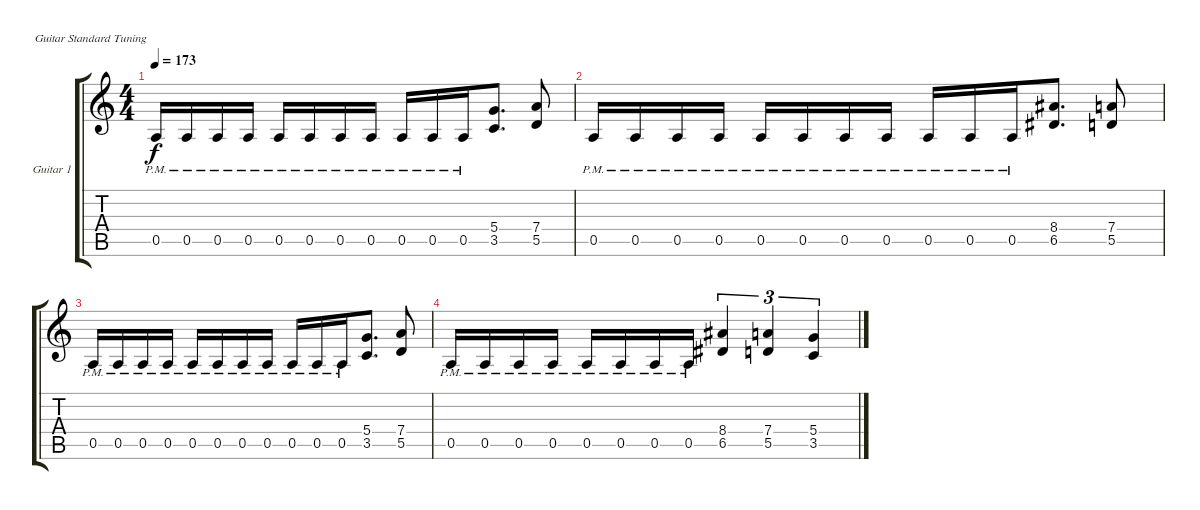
\bracketExtendMode groupsimilarinstruments
\firstSystemTrackNameOrientation horizontal
\otherSystemsTrackNameOrientation horizontal
\track ("Guitar 1" "Guitar 1") {instrument distortionguitar}
\staff {score tabs}
\tuning (E4 B3 G3 D3 A2 E2)
\ts (4 4)
\tempo 173
\clef g2
\ks c
0.5{pm}.16{dy f} 0.5{pm}.16 0.5{pm}.16 0.5{pm}.16 0.5{pm}.16 0.5{pm}.16 0.5{pm}.16 0.5{pm}.16 0.5{pm}.16 0.5{pm}.16 0.5{pm}.16 (5.4 3.5).8{d} (7.4 5.5).8 |
0.5{pm}.16 0.5{pm}.16 0.5{pm}.16 0.5{pm}.16 0.5{pm}.16 0.5{pm}.16 0.5{pm}.16 0.5{pm}.16 0.5{pm}.16 0.5{pm}.16 0.5{pm}.16 (8.4 6.5).8{d} (7.4 5.5).8 |
0.5{pm}.16 0.5{pm}.16 0.5{pm}.16 0.5{pm}.16 0.5{pm}.16 0.5{pm}.16 0.5{pm}.16 0.5{pm}.16 0.5{pm}.16 0.5{pm}.16 0.5{pm}.16 (5.4 3.5).8{d} (7.4 5.5).8 |
0.5{pm}.16 0.5{pm}.16 0.5{pm}.16 0.5{pm}.16 0.5{pm}.16 0.5{pm}.16 0.5{pm}.16 0.5{pm}.16 (8.4 6.5).4{tu (3 2)} (7.4 5.5).4{tu (3 2)} (5.4 3.5).4{tu (3 2)}
